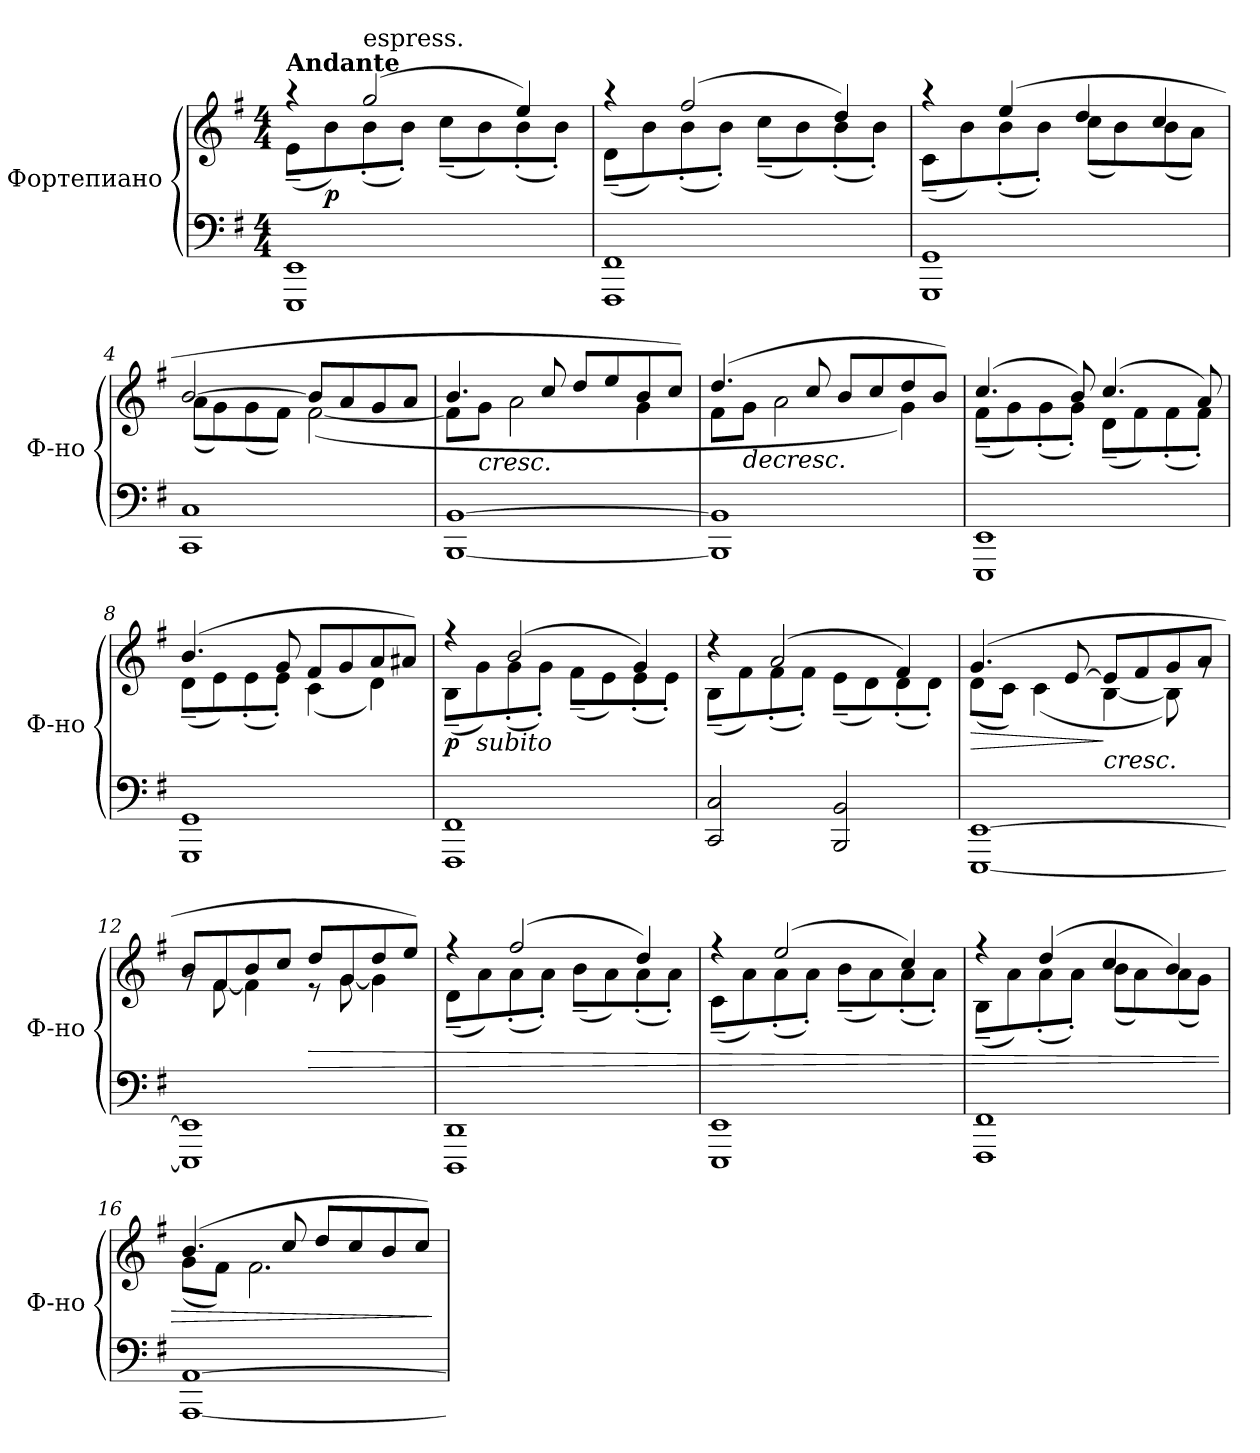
**kern	**kern	**dynam
*part1	*part1	*part1
*staff2	*staff1	*staff1/2
*I"Фортепиано	*	*
*I'Ф-но	*	*
*clefF4	*clefG2	*
*k[f#]	*k[f#]	*
*M4/4	*M4/4	*
*MM100	*MM100	*
=1	=1	=1
*	*^	*
!	!LO:TX:a:B:t=Andante	!	!
1EEE 1EE	4r	(<8e~\L	.
!	!	!	!LO:DY:b
.	.	8b\)	p
!	!LO:TX:a:t=espress.	!	!
.	(>2gg/	(<8b'\	.
.	.	8b'\J)	.
.	.	(<8cc~\L	.
.	.	8b\)	.
.	4ee/)	(<8b'\	.
.	.	8b'\J)	.
=2	=2	=2	=2
1FFF# 1FF#	4r	(<8d~\L	.
.	.	8b\)	.
.	(>2ff#/	(<8b'\	.
.	.	8b'\J)	.
.	.	(<8cc~\L	.
.	.	8b\)	.
.	4dd/)	(<8b'\	.
.	.	8b'\J)	.
=3	=3	=3	=3
1GGG 1GG	4r	(<8c~\L	.
.	.	8b\)	.
.	(>4ee/	(<8b'\	.
.	.	8b'\J)	.
.	4dd/	(<8cc\L	.
.	.	8b\)	.
.	4cc/	(<8b\	.
.	.	8a\J)	.
=4	=4	=4	=4
1CC 1C	[2b/	(<8a\L	.
.	.	8g\)	.
.	.	(<8g\	.
.	.	8f#\J)	.
.	8b/L]	(<[2f#\	.
.	8a/	.	.
.	8g/	.	.
.	8a/J	.	.
=5	=5	=5	=5
[1BBB [1BB	4.b/	8f#\L]	.
!	!	!	!LO:HP:b
.	.	8g\J	<
.	.	2a\	.
.	8cc/	.	.
.	8dd/L	.	.
.	8ee/	.	.
.	8b/	4g\	.
.	8cc/J)	.	.
=6	=6	=6	=6
1BBB] 1BB]	(>4.dd/	8f#\L	.
!	!	!	!LO:HP:b
.	.	8g\J	>
.	.	2a\	.
.	8cc/	.	.
.	8b/L	.	.
.	8cc/	.	.
.	8dd/	4g\)	[
.	8b/J)	.	.
=7	=7	=7	=7
1EEE 1EE	(>4.cc/	(<8f#~\L	.
.	.	8g\)	.
.	.	(<8g'\	.
.	8b/)	8g'\J)	.
.	(>4.cc/	(<8d~\L	.
.	.	8f#\)	.
.	.	(<8f#'\	.
.	8a/)	8f#'\J)	.
=8	=8	=8	=8
1GGG 1GG	(>4.b/	(<8d~\L	.
.	.	8e\)	.
.	.	(<8e'\	.
.	8g/	8e'\J)	.
.	8f#/L	(<4c\	.
.	8g/	.	.
.	8a/	4d\)	.
.	8a#X/J)	.	.
=9	=9	=9	=9
!	!	!	!LO:DY:b
1FFF# 1FF#	4r	(<8B~\L	p
!	!	!LO:TX:b:i:t=subito	!
.	.	8g\)	.
.	(>2b/	(<8g'\	.
.	.	8g'\J)	.
.	.	(<8f#~\L	.
.	.	8e\)	.
.	4g/)	(<8e'\	.
.	.	8e'\J)	.
=10	=10	=10	=10
2CC/ 2C/	4r	(<8B~\L	.
.	.	8f#\)	.
.	(>2a/	(<8f#'\	.
.	.	8f#'\J)	.
2BBB/ 2BB/	.	(<8e~\L	.
.	.	8d\)	.
.	4f#/)	(<8d'\	.
.	.	8d'\J)	.
=11	=11	=11	=11
!	!	!	!LO:HP:b
[1EEE [1EE	(>4.g/	(<8d~\L	>
.	.	8c\J)	.
.	.	(<4c\	.
.	[8e/	.	.
!	!	!	!LO:HP:n=1:b
.	8e/L]	[4B\	] <
.	8f#/	.	.
.	8g/	8B\])	.
.	8a/J	8rg	.
*	*v	*v	*
.	.	]
=12	=12	=12
*	*^	*
1EEE] 1EE]	8b/L	8rg	.
.	8f#/	[8f#\	.
.	8b/	4f#\]	.
.	8cc/J	.	.
!	!	!	!LO:HP:b
.	8dd/L	8r	>
.	8g/	[8g\	.
.	8dd/	4g\]	.
.	8ee/J)	.	.
*	*v	*v	*
.	.	[
=13	=13	=13
*	*^	*
1DDD 1DD	4r	(<8d~\L	.
.	.	8a\)	.
.	(>2ff#/	(<8a'\	.
.	.	8a'\J)	.
.	.	(<8b~\L	.
.	.	8a\)	.
.	4dd/)	(<8a'\	.
.	.	8a'\J)	.
=14	=14	=14	=14
1EEE 1EE	4r	(<8c~\L	.
.	.	8a\)	.
.	(>2ee/	(<8a'\	.
.	.	8a'\J)	.
.	.	(<8b~\L	.
.	.	8a\)	.
.	4cc/)	(<8a'\	.
.	.	8a'\J)	.
=15	=15	=15	=15
1FFF# 1FF#	4r	(<8B~\L	.
.	.	8a\)	.
.	(>4dd/	(<8a'\	.
.	.	8a'\J)	.
.	4cc/	(<8b\L	.
.	.	8a\)	.
.	4b/)	(<8a\	.
.	.	8g\J)	.
=16	=16	=16	=16
[1AAA [1AA	(>4.b/	(<8g\L	.
.	.	8f#\J)	.
.	.	2.f#\	.
.	8cc/	.	.
.	8dd/L	.	.
.	8cc/	.	.
.	8b/	.	.
.	8cc/J)	.	.
*	*v	*v	*
.	.	]
=	=	=
*-	*-	*-
